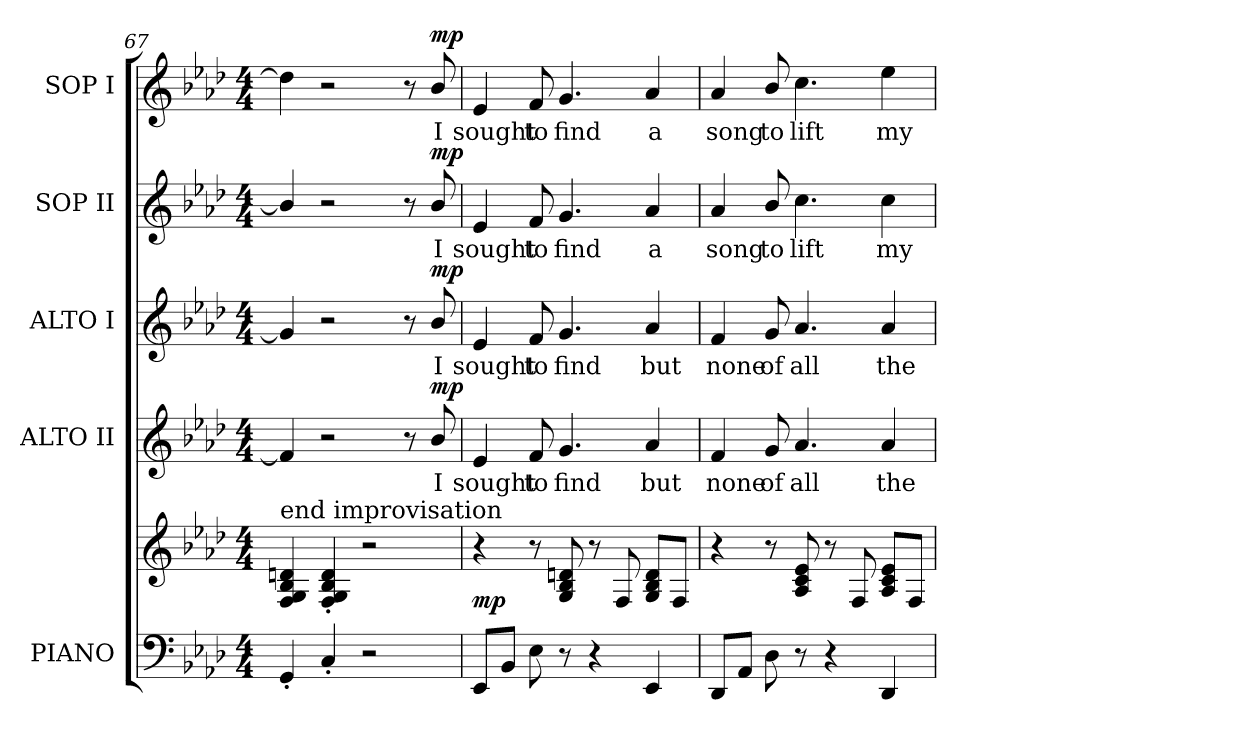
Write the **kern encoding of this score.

**kern	**kern	**dynam	**kern	**text	**dynam	**kern	**text	**dynam	**kern	**text	**dynam	**kern	**text	**dynam
*part5	*part5	*part5	*part4	*part4	*part4	*part3	*part3	*part3	*part2	*part2	*part2	*part1	*part1	*part1
*staff6	*staff5	*staff5/6	*staff4	*staff4	*staff4	*staff3	*staff3	*staff3	*staff2	*staff2	*staff2	*staff1	*staff1	*staff1
*I"PIANO	*	*	*I"ALTO II	*	*	*I"ALTO I	*	*	*I"SOP II	*	*	*I"SOP I	*	*
*I'Pno.	*	*	*I'A.	*	*	*I'A.	*	*	*I'S.	*	*	*I'S.	*	*
*clefF4	*clefG2	*	*clefG2	*	*	*clefG2	*	*	*clefG2	*	*	*clefG2	*	*
*k[b-e-a-d-]	*k[b-e-a-d-]	*	*k[b-e-a-d-]	*	*	*k[b-e-a-d-]	*	*	*k[b-e-a-d-]	*	*	*k[b-e-a-d-]	*	*
*f:	*f:	*	*f:	*	*	*f:	*	*	*f:	*	*	*f:	*	*
*M4/4	*M4/4	*	*M4/4	*	*	*M4/4	*	*	*M4/4	*	*	*M4/4	*	*
=67	=67	=67	=67	=67	=67	=67	=67	=67	=67	=67	=67	=67	=67	=67
*	*	*	*	*	*	*	*	*	*^	*	*	*^	*	*
!	!LO:TX:a:t=end improvisation	!	!	!	!	!	!	!	!	!	!	!	!	!	!	!
4GG'i/	4Fi/ 4Gi 4B-i 4dni	.	4fi/]	.	.	4gi/]	.	.	4ryy	4b-i/]	.	.	4ddi\]	4ryy	.	.
4C'i/	4Fi/' 4Gi' 4B-i' 4di'	.	2r	.	.	2r	.	.	2r	4ryy	.	.	2r	4ryy	.	.
2r	2r	.	.	.	.	.	.	.	.	2ryy	.	.	.	2ryy	.	.
.	.	.	8r	.	.	8r	.	.	8r	.	.	.	8r	.	.	.
!	!	!	!	!LO:LY:b:color=#000000	!	!	!	!	!	!	!	!	!	!	!	!
!	!	!	!	!	!	!	!LO:LY:b:color=#000000	!	!	!	!	!	!	!	!	!
!	!	!	!	!	!	!	!	!	!	!	!LO:LY:b:color=#000000	!	!	!	!	!
!	!	!	!	!	!	!	!	!	!	!	!	!	!	!	!LO:LY:b:color=#000000	!
.	.	.	8b-i/	I	mp	8b-i/	I	mp	8b-i/	.	I	mp	8b-i/	.	I	mp
!!LO:LB:g=z	!!
=68	=68	=68	=68	=68	=68	=68	=68	=68	=68	=68	=68	=68	=68	=68	=68	=68
!	!	!	!	!LO:LY:b:color=#000000	!	!	!	!	!	!	!	!	!	!	!	!
!	!	!	!	!	!	!	!LO:LY:b:color=#000000	!	!	!	!	!	!	!	!	!
!	!	!	!	!	!	!	!	!	!	!	!LO:LY:b:color=#000000	!	!	!	!	!
!	!	!	!	!	!	!	!	!	!	!	!	!	!	!	!LO:LY:b:color=#000000	!
8EE-i/L	4r	mp	4e-i/	sought	.	4e-i/	sought	.	4e-i/	2ryy	sought	.	4e-i/	2ryy	sought	.
8BB-i/J	.	.	.	.	.	.	.	.	.	.	.	.	.	.	.	.
!	!	!	!	!LO:LY:b:color=#000000	!	!	!	!	!	!	!	!	!	!	!	!
!	!	!	!	!	!	!	!LO:LY:b:color=#000000	!	!	!	!	!	!	!	!	!
!	!	!	!	!	!	!	!	!	!	!	!LO:LY:b:color=#000000	!	!	!	!	!
!	!	!	!	!	!	!	!	!	!	!	!	!	!	!	!LO:LY:b:color=#000000	!
8E-i\	8r	.	8fi/	to	.	8fi/	to	.	8fi/	.	to	.	8fi/	.	to	.
!	!	!	!	!LO:LY:b:color=#000000	!	!	!	!	!	!	!	!	!	!	!	!
!	!	!	!	!	!	!	!LO:LY:b:color=#000000	!	!	!	!	!	!	!	!	!
!	!	!	!	!	!	!	!	!	!	!	!LO:LY:b:color=#000000	!	!	!	!	!
!	!	!	!	!	!	!	!	!	!	!	!	!	!	!	!LO:LY:b:color=#000000	!
8r	8Gi/ 8B-i 8dni	.	4.gi/	find	.	4.gi/	find	.	4.gi/	.	find	.	4.gi/	.	find	.
4r	8r	.	.	.	.	.	.	.	.	4ryy	.	.	.	4ryy	.	.
.	8Fi/	.	.	.	.	.	.	.	.	.	.	.	.	.	.	.
!	!	!	!	!LO:LY:b:color=#000000	!	!	!	!	!	!	!	!	!	!	!	!
!	!	!	!	!	!	!	!LO:LY:b:color=#000000	!	!	!	!	!	!	!	!	!
!	!	!	!	!	!	!	!	!	!	!	!LO:LY:b:color=#000000	!	!	!	!	!
!	!	!	!	!	!	!	!	!	!	!	!	!	!	!	!LO:LY:b:color=#000000	!
4EE-i/	8Gi/ 8B-i 8diL	.	4a-i/	but	.	4a-i/	but	.	4a-i/	4ryy	a	.	4a-i/	4ryy	a	.
.	8Fi/J	.	.	.	.	.	.	.	.	.	.	.	.	.	.	.
=69	=69	=69	=69	=69	=69	=69	=69	=69	=69	=69	=69	=69	=69	=69	=69	=69
!	!	!	!	!LO:LY:b:color=#000000	!	!	!	!	!	!	!	!	!	!	!	!
!	!	!	!	!	!	!	!LO:LY:b:color=#000000	!	!	!	!	!	!	!	!	!
!	!	!	!	!	!	!	!	!	!	!	!LO:LY:b:color=#000000	!	!	!	!	!
!	!	!	!	!	!	!	!	!	!	!	!	!	!	!	!LO:LY:b:color=#000000	!
8DD-i/L	4r	.	4fi/	none	.	4fi/	none	.	4a-i/	4ryy	song	.	4a-i/	4ryy	song	.
8AA-i/J	.	.	.	.	.	.	.	.	.	.	.	.	.	.	.	.
!	!	!	!	!LO:LY:b:color=#000000	!	!	!	!	!	!	!	!	!	!	!	!
!	!	!	!	!	!	!	!LO:LY:b:color=#000000	!	!	!	!	!	!	!	!	!
!	!	!	!	!	!	!	!	!	!	!	!LO:LY:b:color=#000000	!	!	!	!	!
!	!	!	!	!	!	!	!	!	!	!	!	!	!	!	!LO:LY:b:color=#000000	!
8D-i\	8r	.	8gi/	of	.	8gi/	of	.	8b-i/	8ryy	to	.	8b-i/	8ryy	to	.
!	!	!	!	!LO:LY:b:color=#000000	!	!	!	!	!	!	!	!	!	!	!	!
!	!	!	!	!	!	!	!LO:LY:b:color=#000000	!	!	!	!	!	!	!	!	!
!	!	!	!	!	!	!	!	!	!	!	!LO:LY:b:color=#000000	!	!	!	!	!
!	!	!	!	!	!	!	!	!	!	!	!	!	!	!	!LO:LY:b:color=#000000	!
8r	8A-i/ 8ci 8e-i	.	4.a-i/	all	.	4.a-i/	all	.	4.cci\	4.ryy	lift	.	4.cci\	4.ryy	lift	.
4r	8r	.	.	.	.	.	.	.	.	.	.	.	.	.	.	.
.	8Fi/	.	.	.	.	.	.	.	.	.	.	.	.	.	.	.
!	!	!	!	!LO:LY:b:color=#000000	!	!	!	!	!	!	!	!	!	!	!	!
!	!	!	!	!	!	!	!LO:LY:b:color=#000000	!	!	!	!	!	!	!	!	!
!	!	!	!	!	!	!	!	!	!	!	!LO:LY:b:color=#000000	!	!	!	!	!
!	!	!	!	!	!	!	!	!	!	!	!	!	!	!	!LO:LY:b:color=#000000	!
4DD-i/	8A-i/ 8ci 8e-iL	.	4a-i/	the	.	4a-i/	the	.	4ryy	4cci\	my	.	4ee-i\	4ryy	my	.
.	8Fi/J	.	.	.	.	.	.	.	.	.	.	.	.	.	.	.
*	*	*	*	*	*	*	*	*	*v	*v	*	*	*	*	*	*
*	*	*	*	*	*	*	*	*	*	*	*	*v	*v	*	*
=	=	=	=	=	=	=	=	=	=	=	=	=	=	=
*-	*-	*-	*-	*-	*-	*-	*-	*-	*-	*-	*-	*-	*-	*-
